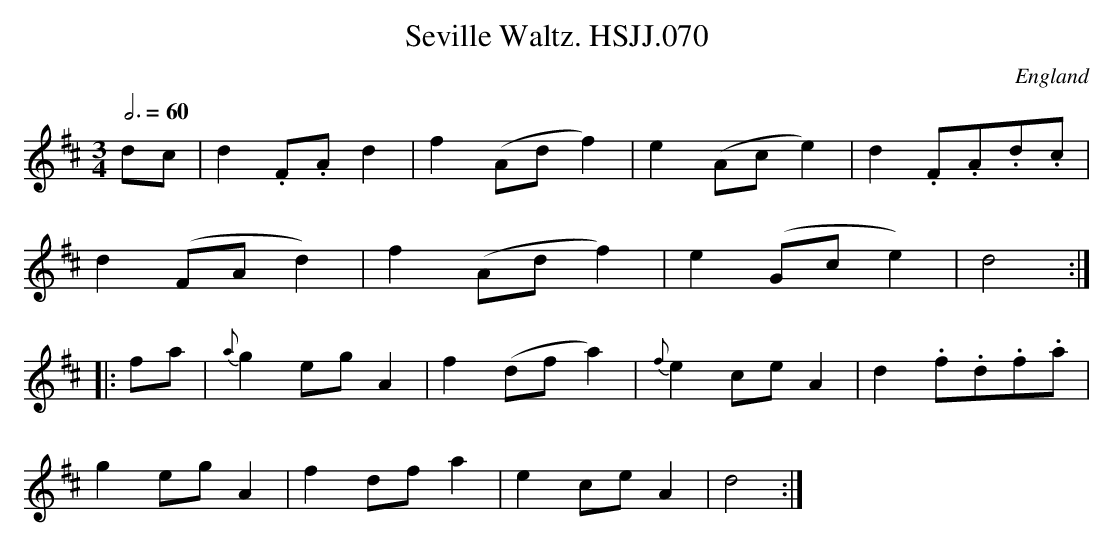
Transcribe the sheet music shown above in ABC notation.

X:1
T:Seville Waltz. HSJJ.070
L:1/4
M:3/4
O:England
Q:3/4=60
K:D
d/c/|d.F/.A/d|f(A/d/f)|e(A/c/e)|d.F/.A/.d/.c/|!
d(F/A/d)|f(A/d/f)|e(G/c/e)|d2:|!
|:f/a/|{a}ge/g/A|f(d/f/a)|{f}ec/e/A|d.f/.d/.f/.a/|!
ge/g/A|fd/f/a|ec/e/A|d2:|
